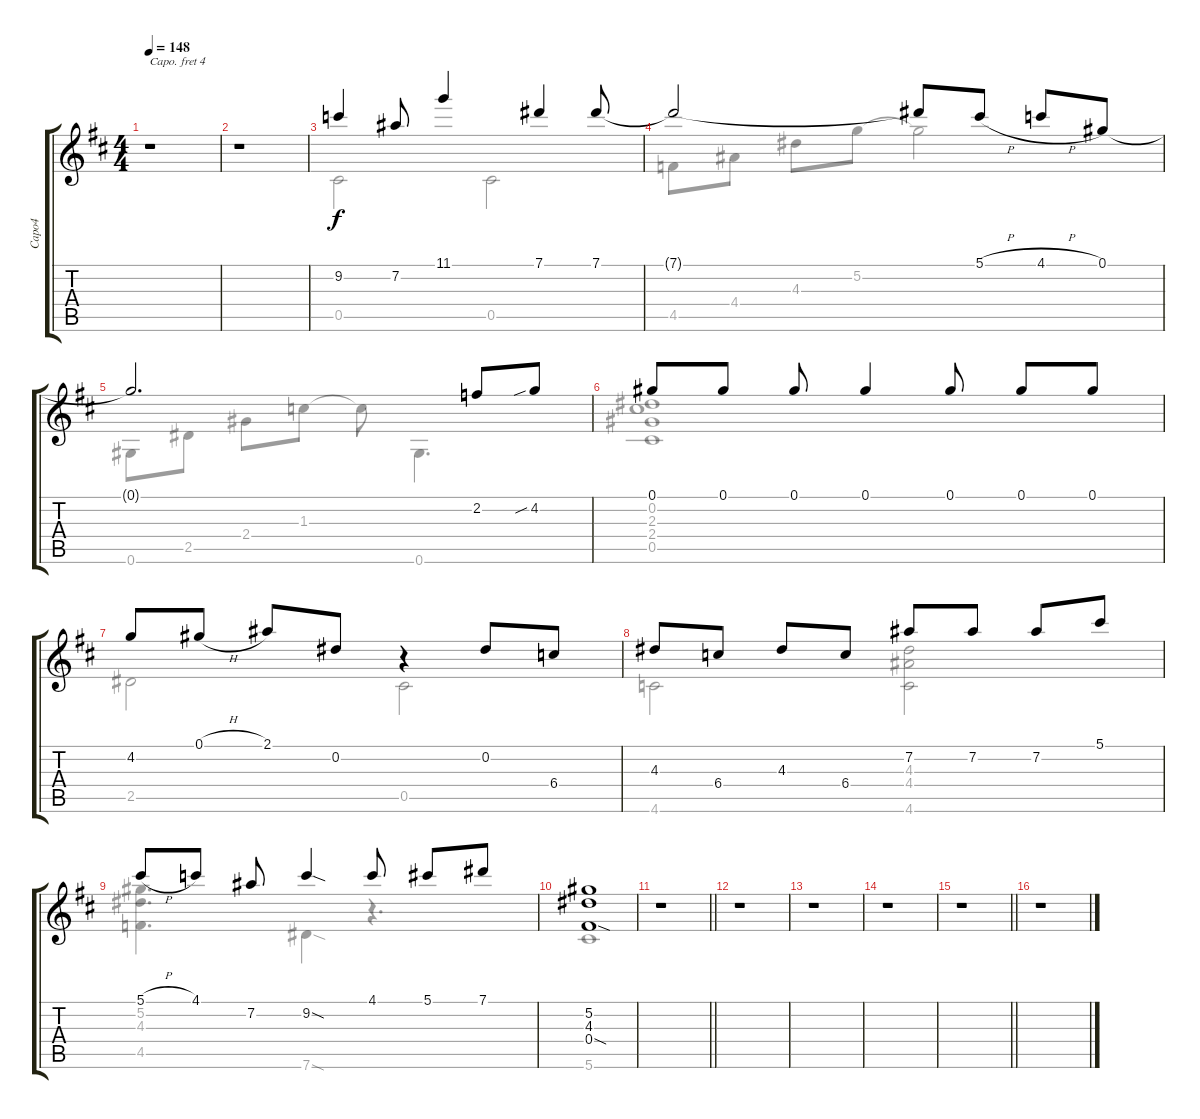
\track ("Capo4" "Capo4") {instrument acousticguitarsteel}
\staff {score tabs}
\capo 4
\tuning (E4 B3 G3 D3 A2 E2) {hide}
\voice
\ts (4 4)
\tempo 148
\clef g2
\ks d
r.1{dy f} |
r.1 |
9.2.4 7.2.8 11.1.4 7.1.4 7.1.8 |
7.1{t}.2 7.1{t}.8 5.1{h}.8 4.1{h}.8 0.1.8 |
0.1{t}.2{d} 2.2.8 4.2{sib}.8 |
0.1.8 0.1.8 0.1.8 0.1.4 0.1.8 0.1.8 0.1.8 |
4.2.8 0.1{h}.8 2.1.8 0.2.8 r.4 0.2.8 6.4.8 |
4.3.8 6.4.8 4.3.8 6.4.8 7.2.8 7.2.8 7.2.8 5.1.8 |
5.1{h}.8 4.1.8 7.2.8 9.2{sod}.4 4.1.8 5.1.8 7.1.8 |
(5.2 4.3 0.4{sod}).1 |
\barLineRight lightlight
r.1 |
r.1 |
r.1 |
r.1 |
\barLineRight lightlight
r.1 |
r.1
\voice
\clef g2
\ottava regular
\simile none
\ks d
|
|
0.5.2 0.5.2 |
4.5.8 4.4.8 4.3.8 5.2.8 5.2{t}.2 |
0.6.8 2.5.8 2.4.8 1.3.8 1.3{t}.8 0.6.4{d} |
(0.2 2.3 2.4 0.5).1 |
2.5.2 0.5.2 |
4.6.2 (4.3 4.4 4.6).2 |
(5.2 4.3 4.5).4{d} 7.6{sod}.4 r.4{d} |
5.6.1 |
\barLineRight lightlight
|
|
|
|
\barLineRight lightlight
|
